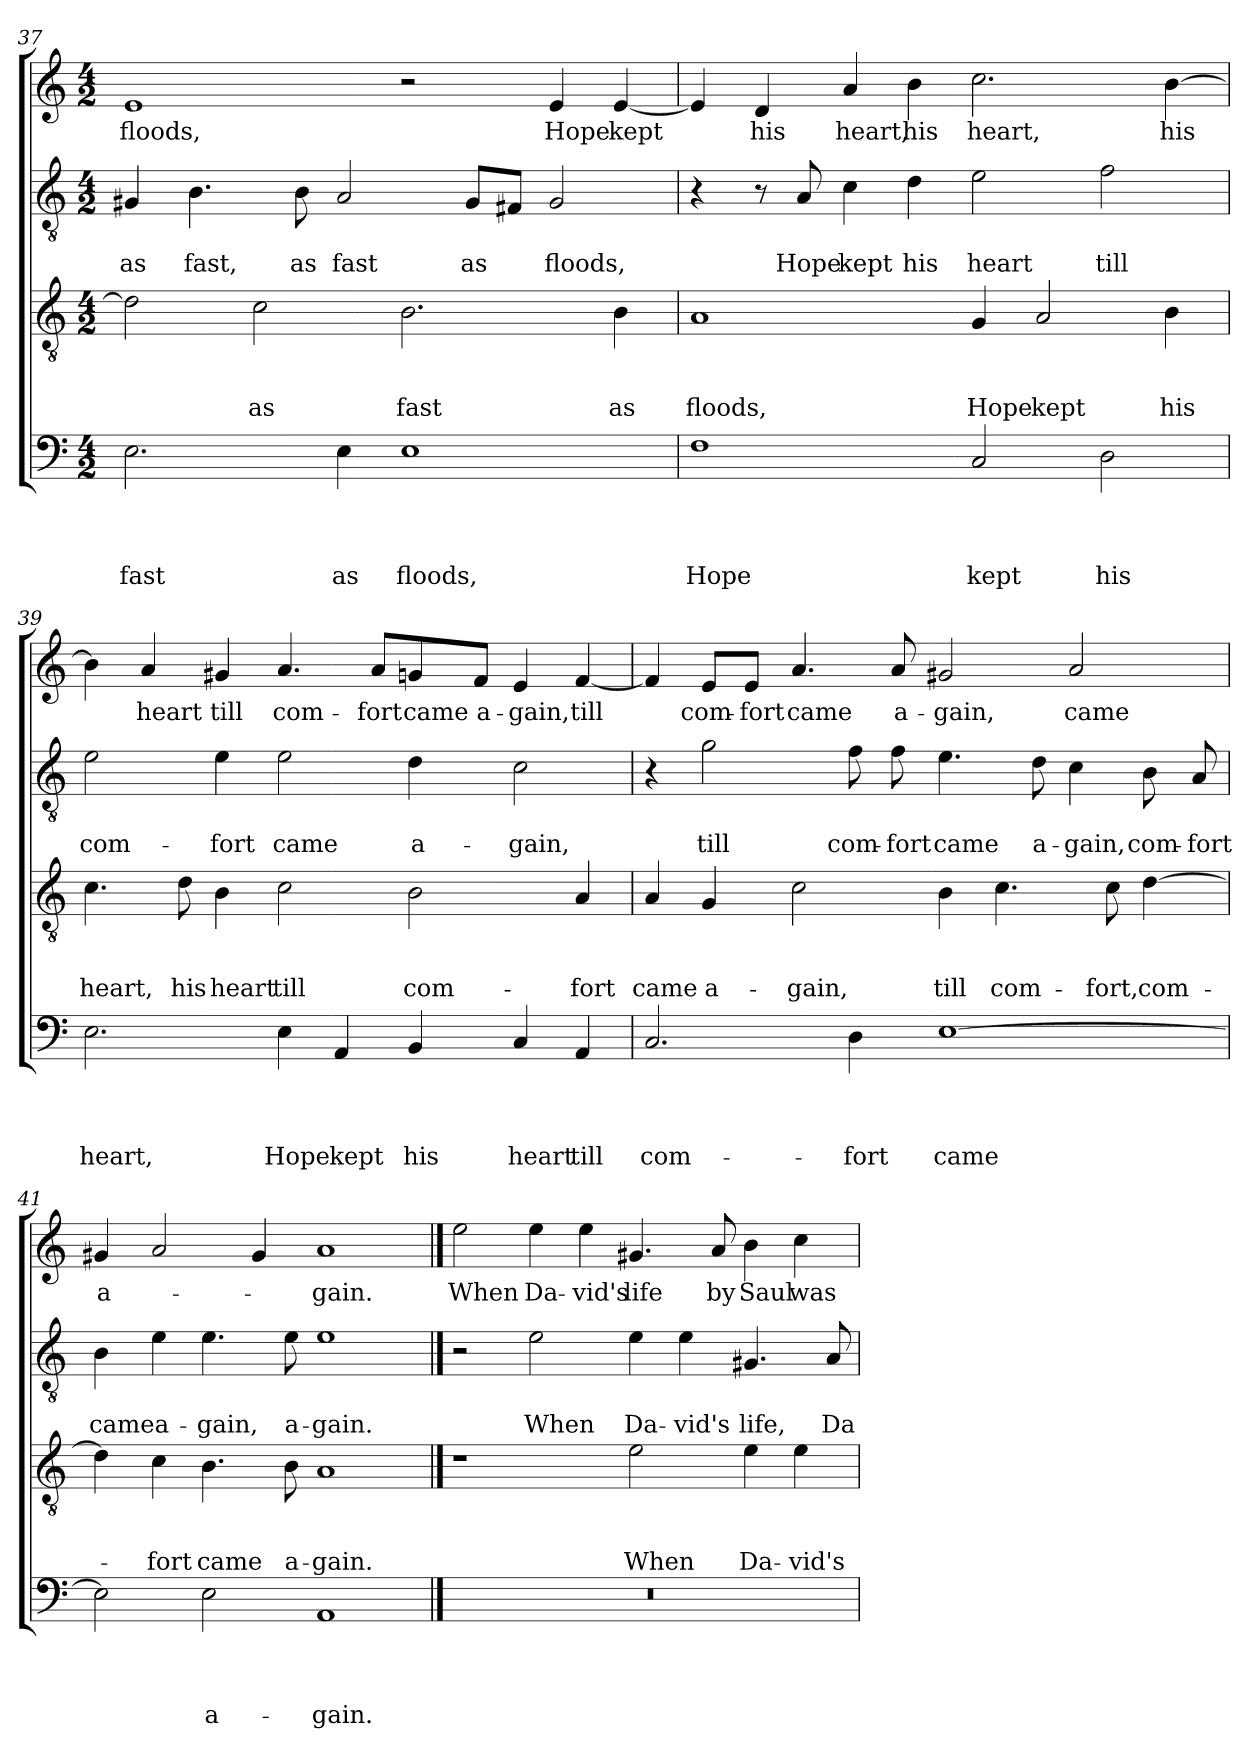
**kern	**text	**text	**text	**text	**kern	**text	**text	**text	**kern	**text	**text	**kern	**text
*part4	*part4	*part4	*part4	*part4	*part3	*part3	*part3	*part3	*part2	*part2	*part2	*part1	*part1
*staff4	*staff4	*staff4	*staff4	*staff4	*staff3	*staff3	*staff3	*staff3	*staff2	*staff2	*staff2	*staff1	*staff1
*clefF4	*	*	*	*	*clefGv2	*	*	*	*clefGv2	*	*	*clefG2	*
*k[]	*	*	*	*	*k[]	*	*	*	*k[]	*	*	*k[]	*
*C:	*	*	*	*	*C:	*	*	*	*C:	*	*	*C:	*
*M4/2	*	*	*	*	*M4/2	*	*	*	*M4/2	*	*	*M4/2	*
=37	=37	=37	=37	=37	=37	=37	=37	=37	=37	=37	=37	=37	=37
!	!	!	!	!LO:LY:b	!	!	!	!	!	!	!LO:LY:b	!	!LO:LY:b
2.E\	.	.	.	fast	2d\]	.	.	.	4G#X/	.	as	1e	floods,
!	!	!	!	!	!	!	!	!	!	!	!LO:LY:b	!	!
.	.	.	.	.	.	.	.	.	4.B\	.	fast,	.	.
!	!	!	!	!	!	!	!	!LO:LY:b	!	!	!	!	!
.	.	.	.	.	2c\	.	.	as	.	.	.	.	.
!	!	!	!	!	!	!	!	!	!	!	!LO:LY:b	!	!
.	.	.	.	.	.	.	.	.	8B\	.	as	.	.
!	!	!	!	!LO:LY:b	!	!	!	!	!	!	!LO:LY:b	!	!
4E\	.	.	.	as	.	.	.	.	2A/	.	fast	.	.
!	!	!	!	!LO:LY:b	!	!	!	!LO:LY:b	!	!	!	!	!
1E	.	.	.	floods,	2.B\	.	.	fast	.	.	.	2r	.
!	!	!	!	!	!	!	!	!	!	!	!LO:LY:b	!	!
.	.	.	.	.	.	.	.	.	8G#/L	.	as	.	.
.	.	.	.	.	.	.	.	.	8F#X/J	.	.	.	.
!	!	!	!	!	!	!	!	!	!	!	!LO:LY:b	!	!LO:LY:b
.	.	.	.	.	.	.	.	.	2G#/	.	floods,	4e/	Hope
!	!	!	!	!	!	!	!	!LO:LY:b	!	!	!	!	!LO:LY:b
.	.	.	.	.	4B\	.	.	as	.	.	.	[4e/	kept
=38	=38	=38	=38	=38	=38	=38	=38	=38	=38	=38	=38	=38	=38
!	!	!	!	!LO:LY:b	!	!	!	!LO:LY:b	!	!	!	!	!
1F	.	.	.	Hope	1A	.	.	floods,	4r	.	.	4e/]	.
!	!	!	!	!	!	!	!	!	!	!	!	!	!LO:LY:b
.	.	.	.	.	.	.	.	.	8r	.	.	4d/	his
!	!	!	!	!	!	!	!	!	!	!	!LO:LY:b	!	!
.	.	.	.	.	.	.	.	.	8A/	.	Hope	.	.
!	!	!	!	!	!	!	!	!	!	!	!LO:LY:b	!	!LO:LY:b
.	.	.	.	.	.	.	.	.	4c\	.	kept	4a/	heart,
!	!	!	!	!	!	!	!	!	!	!	!LO:LY:b	!	!LO:LY:b
.	.	.	.	.	.	.	.	.	4d\	.	his	4b\	his
!	!	!	!	!LO:LY:b	!	!	!	!LO:LY:b	!	!	!LO:LY:b	!	!LO:LY:b
2C/	.	.	.	kept	4G/	.	.	Hope	2e\	.	heart	2.cc\	heart,
!	!	!	!	!	!	!	!	!LO:LY:b	!	!	!	!	!
.	.	.	.	.	2A/	.	.	kept	.	.	.	.	.
!	!	!	!	!LO:LY:b	!	!	!	!	!	!	!LO:LY:b	!	!
2D\	.	.	.	his	.	.	.	.	2f\	.	till	.	.
!	!	!	!	!	!	!	!	!LO:LY:b	!	!	!	!	!LO:LY:b
.	.	.	.	.	4B\	.	.	his	.	.	.	[4b\	his
!!LO:LB:g=z
=39	=39	=39	=39	=39	=39	=39	=39	=39	=39	=39	=39	=39	=39
!	!	!	!	!LO:LY:b	!	!	!	!LO:LY:b	!	!	!LO:LY:b	!	!
2.E\	.	.	.	heart,	4.c\	.	.	heart,	2e\	.	com-	4b\]	.
!	!	!	!	!	!	!	!	!	!	!	!	!	!LO:LY:b
.	.	.	.	.	.	.	.	.	.	.	.	4a/	heart
!	!	!	!	!	!	!	!	!LO:LY:b	!	!	!	!	!
.	.	.	.	.	8d\	.	.	his	.	.	.	.	.
!	!	!	!	!	!	!	!	!LO:LY:b	!	!	!LO:LY:b	!	!LO:LY:b
.	.	.	.	.	4B\	.	.	heart	4e\	.	-fort	4g#X/	till
!	!	!	!	!LO:LY:b	!	!	!	!LO:LY:b	!	!	!LO:LY:b	!	!LO:LY:b
4E\	.	.	.	Hope	2c\	.	.	till	2e\	.	came	4.a/	com-
!	!	!	!	!LO:LY:b	!	!	!	!	!	!	!	!	!
4AA/	.	.	.	kept	.	.	.	.	.	.	.	.	.
!	!	!	!	!	!	!	!	!	!	!	!	!	!LO:LY:b
.	.	.	.	.	.	.	.	.	.	.	.	8a/L	-fort
!	!	!	!	!LO:LY:b	!	!	!	!LO:LY:b	!	!	!LO:LY:b	!	!LO:LY:b
4BB/	.	.	.	his	2B\	.	.	com-	4d\	.	a-	8gn/	came
!	!	!	!	!	!	!	!	!	!	!	!	!	!LO:LY:b
.	.	.	.	.	.	.	.	.	.	.	.	8f/J	a-
!	!	!	!	!LO:LY:b	!	!	!	!	!	!	!LO:LY:b	!	!LO:LY:b
4C/	.	.	.	heart	.	.	.	.	2c\	.	-gain,	4e/	-gain,
!	!	!	!	!LO:LY:b	!	!	!	!LO:LY:b	!	!	!	!	!LO:LY:b
4AA/	.	.	.	till	4A/	.	.	-fort	.	.	.	[4f/	till
=40	=40	=40	=40	=40	=40	=40	=40	=40	=40	=40	=40	=40	=40
!	!	!	!	!LO:LY:b	!	!	!	!LO:LY:b	!	!	!	!	!
2.C/	.	.	.	com-	4A/	.	.	came	4r	.	.	4f/]	.
!	!	!	!	!	!	!	!	!LO:LY:b	!	!	!LO:LY:b	!	!LO:LY:b
.	.	.	.	.	4G/	.	.	a-	2g\	.	till	8e/L	com-
!	!	!	!	!	!	!	!	!	!	!	!	!	!LO:LY:b
.	.	.	.	.	.	.	.	.	.	.	.	8e/J	-fort
!	!	!	!	!	!	!	!	!LO:LY:b	!	!	!	!	!LO:LY:b
.	.	.	.	.	2c\	.	.	-gain,	.	.	.	4.a/	came
!	!	!	!	!LO:LY:b	!	!	!	!	!	!	!LO:LY:b	!	!
4D\	.	.	.	-fort	.	.	.	.	8f\	.	com-	.	.
!	!	!	!	!	!	!	!	!	!	!	!LO:LY:b	!	!LO:LY:b
.	.	.	.	.	.	.	.	.	8f\	.	-fort	8a/	a-
!	!	!	!	!LO:LY:b	!	!	!	!LO:LY:b	!	!	!LO:LY:b	!	!LO:LY:b
[1E	.	.	.	came	4B\	.	.	till	4.e\	.	came	2g#X/	-gain,
!	!	!	!	!	!	!	!	!LO:LY:b	!	!	!	!	!
.	.	.	.	.	4.c\	.	.	com-	.	.	.	.	.
!	!	!	!	!	!	!	!	!	!	!	!LO:LY:b	!	!
.	.	.	.	.	.	.	.	.	8d\	.	a-	.	.
!	!	!	!	!	!	!	!	!	!	!	!LO:LY:b	!	!LO:LY:b
.	.	.	.	.	.	.	.	.	4c\	.	-gain,	2a/	came
!	!	!	!	!	!	!	!	!LO:LY:b	!	!	!	!	!
.	.	.	.	.	8c\	.	.	-fort,	.	.	.	.	.
!	!	!	!	!	!	!	!	!LO:LY:b	!	!	!LO:LY:b	!	!
.	.	.	.	.	[4d\	.	.	com-	8B\	.	com-	.	.
!	!	!	!	!	!	!	!	!	!	!	!LO:LY:b	!	!
.	.	.	.	.	.	.	.	.	8A/	.	-fort	.	.
=41	=41	=41	=41	=41	=41	=41	=41	=41	=41	=41	=41	=41	=41
!	!	!	!	!	!	!	!	!	!	!	!LO:LY:b	!	!LO:LY:b
2E\]	.	.	.	.	4d\]	.	.	.	4B\	.	came	4g#X/	a-
!	!	!	!	!	!	!	!	!LO:LY:b	!	!	!LO:LY:b	!	!
.	.	.	.	.	4c\	.	.	-fort	4e\	.	a-	2a/	.
!	!	!	!	!LO:LY:b	!	!	!	!LO:LY:b	!	!	!LO:LY:b	!	!
2E\	.	.	.	a-	4.B\	.	.	came	4.e\	.	-gain,	.	.
.	.	.	.	.	.	.	.	.	.	.	.	4g#/	.
!	!	!	!	!	!	!	!	!LO:LY:b	!	!	!LO:LY:b	!	!
.	.	.	.	.	8B\	.	.	a-	8e\	.	a-	.	.
!	!	!	!	!LO:LY:b	!	!	!	!LO:LY:b	!	!	!LO:LY:b	!	!LO:LY:b
1AA	.	.	.	-gain.	1A	.	.	-gain.	1e	.	-gain.	1a	-gain.
!!LO:PB:g=z
==42	==42	==42	==42	==42	==42	==42	==42	==42	==42	==42	==42	==42	==42
!	!	!	!	!	!	!	!	!	!	!	!	!	!LO:LY:b
0r	.	.	.	.	1r	.	.	.	2r	.	.	2ee\	When
!	!	!	!	!	!	!	!	!	!	!	!LO:LY:b	!	!LO:LY:b
.	.	.	.	.	.	.	.	.	2e\	.	When	4ee\	Da-
!	!	!	!	!	!	!	!	!	!	!	!	!	!LO:LY:b
.	.	.	.	.	.	.	.	.	.	.	.	4ee\	-vid's
!	!	!	!	!	!	!	!	!LO:LY:b	!	!	!LO:LY:b	!	!LO:LY:b
.	.	.	.	.	2e\	.	.	When	4e\	.	Da-	4.g#X/	life
!	!	!	!	!	!	!	!	!	!	!	!LO:LY:b	!	!
.	.	.	.	.	.	.	.	.	4e\	.	-vid's	.	.
!	!	!	!	!	!	!	!	!	!	!	!	!	!LO:LY:b
.	.	.	.	.	.	.	.	.	.	.	.	8a/	by
!	!	!	!	!	!	!	!	!LO:LY:b	!	!	!LO:LY:b	!	!LO:LY:b
.	.	.	.	.	4e\	.	.	Da-	4.G#X/	.	life,	4b\	Saul
!	!	!	!	!	!	!	!	!LO:LY:b	!	!	!	!	!LO:LY:b
.	.	.	.	.	4e\	.	.	-vid's	.	.	.	4cc\	was
!	!	!	!	!	!	!	!	!	!	!	!LO:LY:b	!	!
.	.	.	.	.	.	.	.	.	8A/	.	Da-	.	.
=	=	=	=	=	=	=	=	=	=	=	=	=	=
*-	*-	*-	*-	*-	*-	*-	*-	*-	*-	*-	*-	*-	*-
